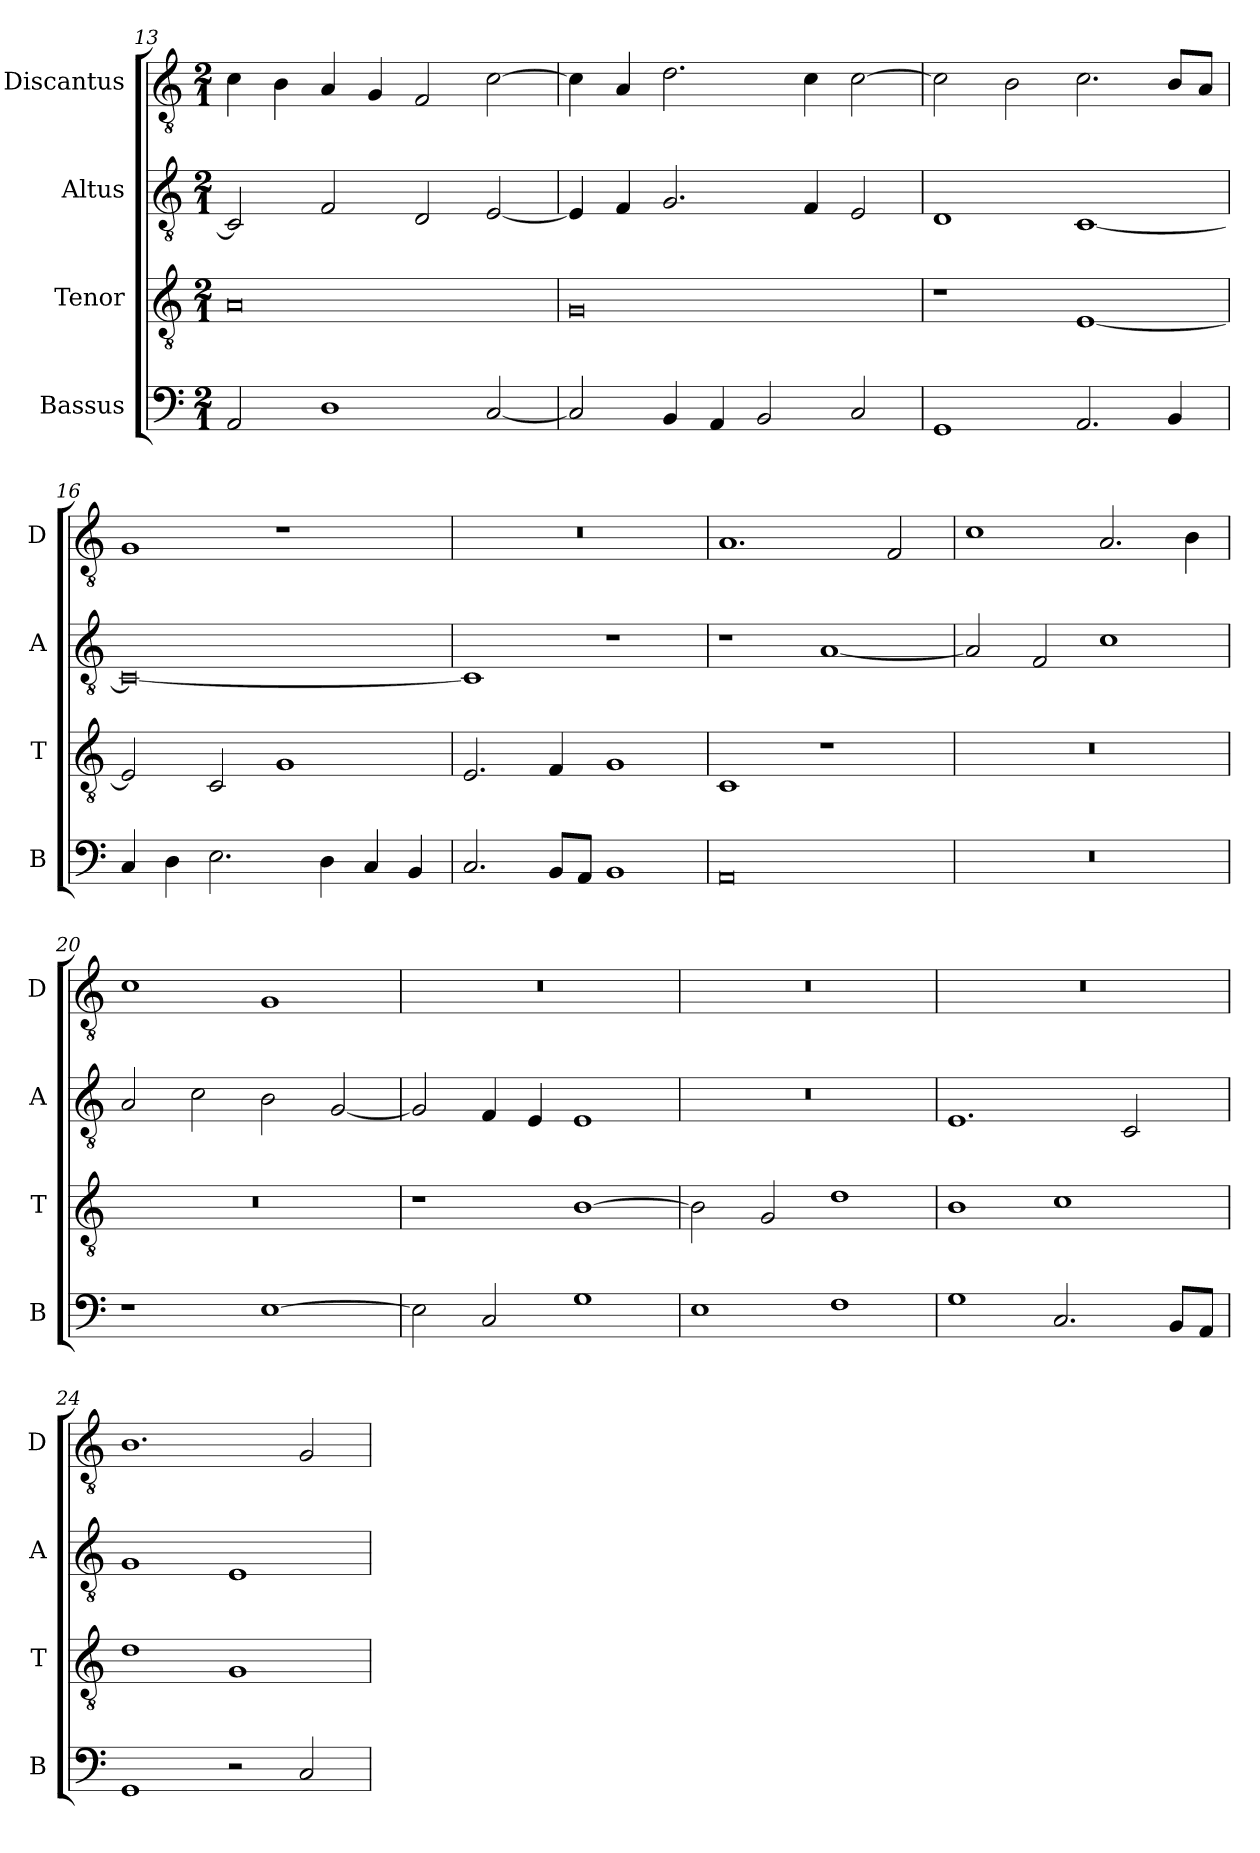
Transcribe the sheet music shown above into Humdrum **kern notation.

**kern	**kern	**kern	**kern
*part4	*part3	*part2	*part1
*staff4	*staff3	*staff2	*staff1
*I"Bassus	*I"Tenor	*I"Altus	*I"Discantus
*I'B	*I'T	*I'A	*I'D
*clefF4	*clefGv2	*clefGv2	*clefGv2
*k[]	*k[]	*k[]	*k[]
*M2/1	*M2/1	*M2/1	*M2/1
=13	=13	=13	=13
2AA/	0A	2C/]	4c\
.	.	.	4B\
1D	.	2F/	4A/
.	.	.	4G/
.	.	2D/	2F/
[2C/	.	[2E/	[2c\
=14	=14	=14	=14
2C/]	0G	4E/]	4c\]
.	.	4F/	4A/
4BB/	.	2.G/	2.d\
4AA/	.	.	.
2BB/	.	.	.
.	.	4F/	4c\
2C/	.	2E/	[2c\
=15	=15	=15	=15
1GG	1r	1D	2c\]
.	.	.	2B\
2.AA/	[1E	[1C	2.c\
4BB/	.	.	8B/L
.	.	.	8A/J
=16	=16	=16	=16
4C/	2E/]	0C_	1G
4D\	.	.	.
2.E\	2C/	.	.
.	1G	.	1r
4D\	.	.	.
4C/	.	.	.
4BB/	.	.	.
=17	=17	=17	=17
2.C/	2.E/	1C]	0r
8BB/L	4F/	.	.
8AA/J	.	.	.
1BB	1G	1r	.
=18	=18	=18	=18
0AA	1C	1r	1.A
.	1r	[1A	.
.	.	.	2F/
=19	=19	=19	=19
0r	0r	2A/]	1c
.	.	2F/	.
.	.	1c	2.A/
.	.	.	4B\
=20	=20	=20	=20
1r	0r	2A/	1c
.	.	2c\	.
[1E	.	2B\	1G
.	.	[2G/	.
=21	=21	=21	=21
2E\]	1r	2G/]	0r
2C/	.	4F/	.
.	.	4E/	.
1G	[1B	1E	.
=22	=22	=22	=22
1E	2B\]	0r	0r
.	2G/	.	.
1F	1d	.	.
=23	=23	=23	=23
1G	1B	1.E	0r
2.C/	1c	.	.
.	.	2C/	.
8BB/L	.	.	.
8AA/J	.	.	.
=24	=24	=24	=24
1GG	1d	1G	1.B
2r	1G	1E	.
2C/	.	.	2G/
=	=	=	=
*-	*-	*-	*-
